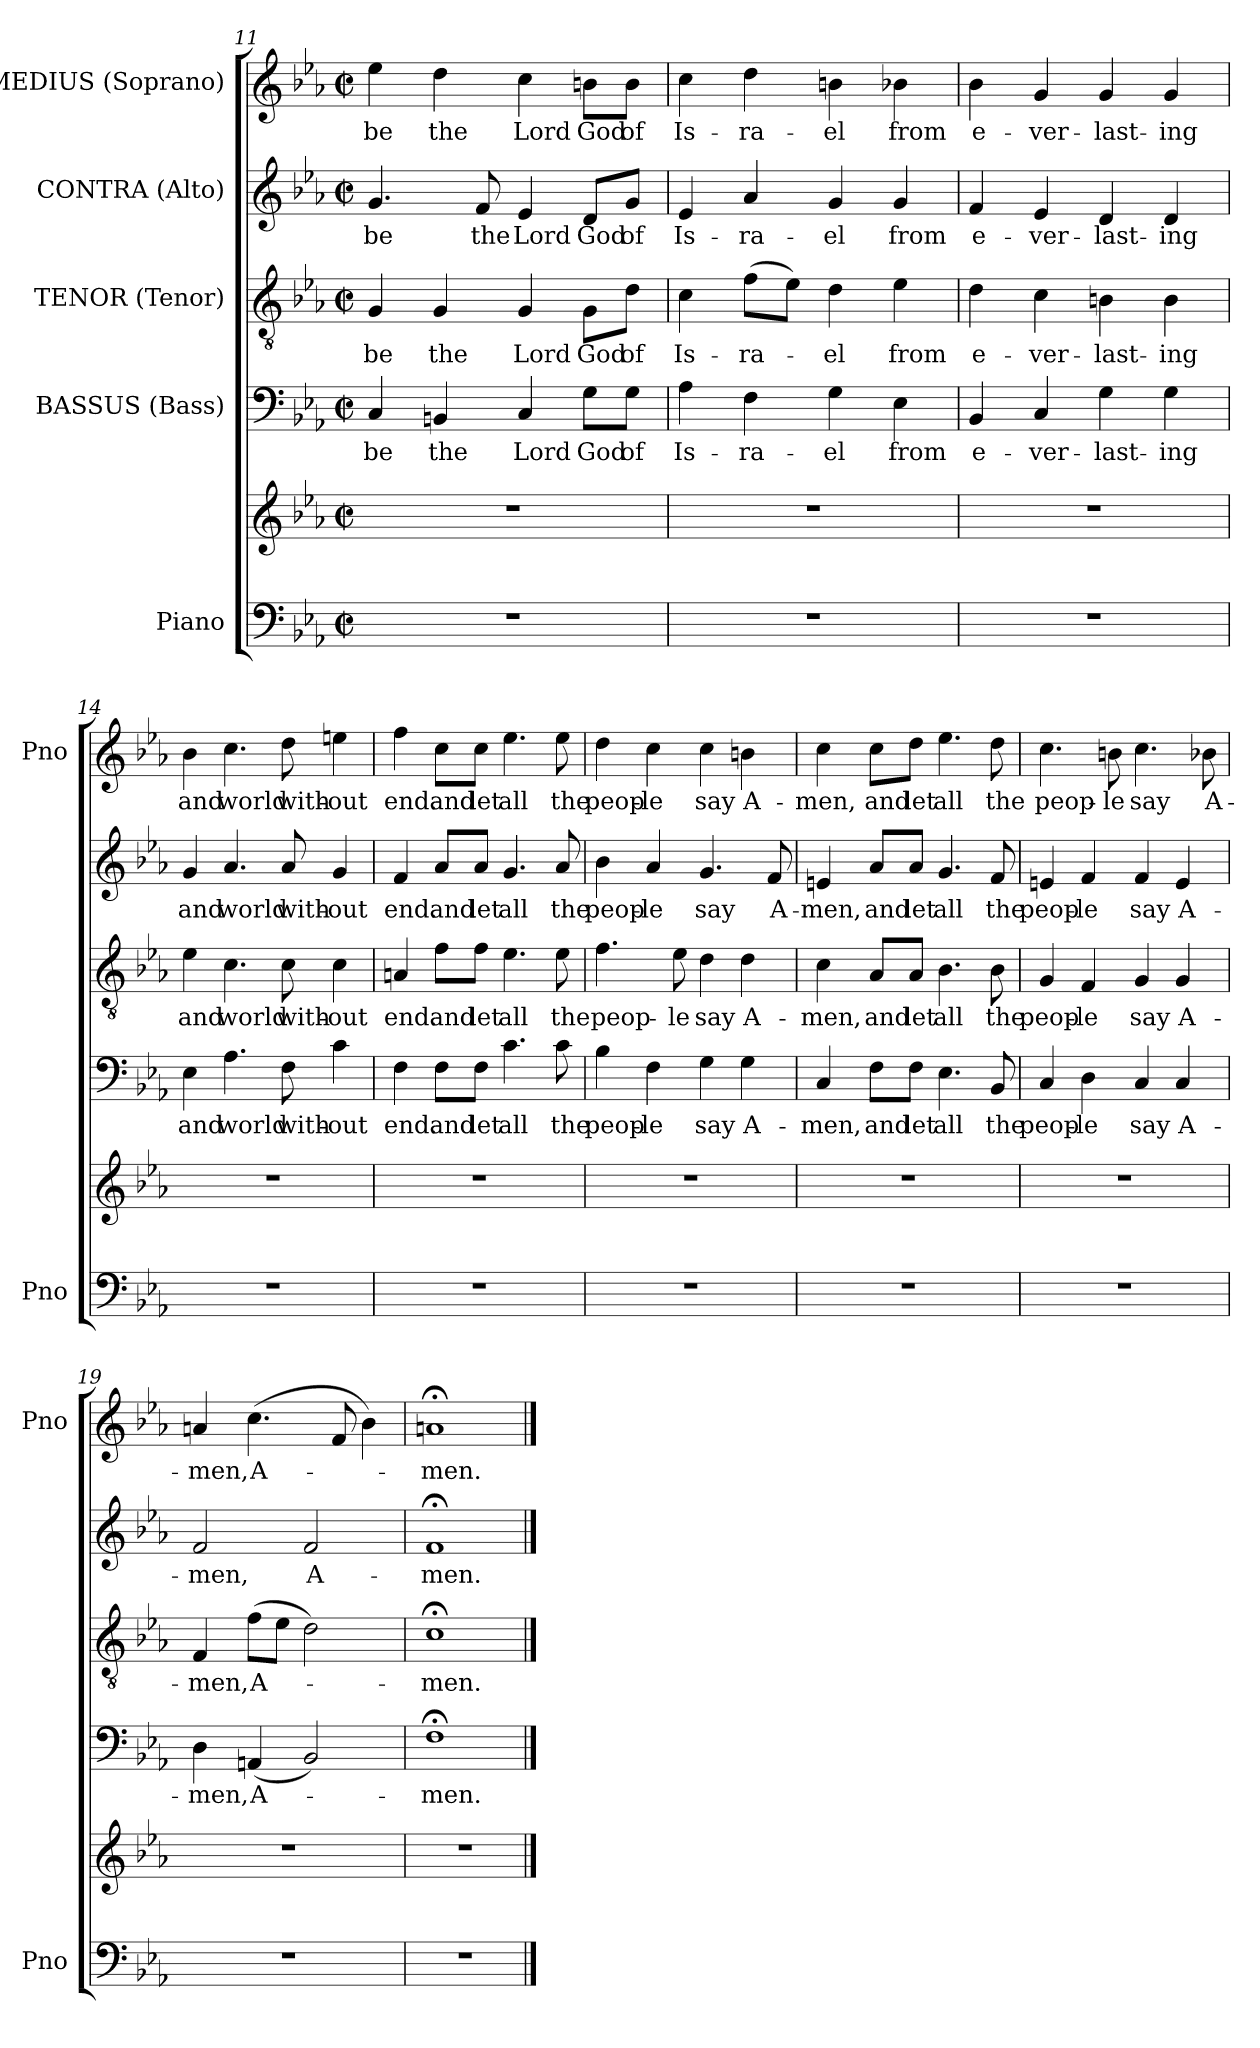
**kern	**kern	**kern	**text	**kern	**text	**kern	**text	**kern	**text
*part5	*part5	*part4	*part4	*part3	*part3	*part2	*part2	*part1	*part1
*staff6	*staff5	*staff4	*staff4	*staff3	*staff3	*staff2	*staff2	*staff1	*staff1
*I"Piano	*	*I"BASSUS (Bass)	*	*I"TENOR (Tenor)	*	*I"CONTRA (Alto)	*	*I"MEDIUS (Soprano)	*
*I'Pno	*	*	*	*	*	*	*	*I'Pno	*
*clefF4	*clefG2	*clefF4	*	*clefGv2	*	*clefG2	*	*clefG2	*
*k[b-e-a-]	*k[b-e-a-]	*k[b-e-a-]	*	*k[b-e-a-]	*	*k[b-e-a-]	*	*k[b-e-a-]	*
*E-:	*E-:	*E-:	*	*E-:	*	*E-:	*	*E-:	*
*M2/2	*M2/2	*M2/2	*	*M2/2	*	*M2/2	*	*M2/2	*
*met(c|)	*met(c|)	*met(c|)	*	*met(c|)	*	*met(c|)	*	*met(c|)	*
=11	=11	=11	=11	=11	=11	=11	=11	=11	=11
1r	1r	4C/	be	4G/	be	4.g/	be	4ee-\	be
.	.	4BBn/	the	4G/	the	.	.	4dd\	the
.	.	.	.	.	.	8f/	the	.	.
.	.	4C/	Lord	4G/	Lord	4e-/	Lord	4cc\	Lord
.	.	8G\L	God	8G\L	God	8d/L	God	8bn\L	God
.	.	8G\J	of	8d\J	of	8g/J	of	8b\J	of
=12	=12	=12	=12	=12	=12	=12	=12	=12	=12
1r	1r	4A-\	Is-	4c\	Is-	4e-/	Is-	4cc\	Is-
.	.	4F\	-ra-	(8f\L	-ra-	4a-/	-ra-	4dd\	-ra-
.	.	.	.	8e-\J)	.	.	.	.	.
.	.	4G\	-el	4d\	-el	4g/	-el	4bn\	-el
.	.	4E-\	from	4e-\	from	4g/	from	4b-X\	from
!!LO:PB:g=z
=13	=13	=13	=13	=13	=13	=13	=13	=13	=13
1r	1r	4BB-/	e-	4d\	e-	4f/	e-	4b-\	e-
.	.	4C/	-ver-	4c\	-ver-	4e-/	-ver-	4g/	-ver-
.	.	4G\	-last-	4Bn\	-last-	4d/	-last-	4g/	-last-
.	.	4G\	-ing	4B\	-ing	4d/	-ing	4g/	-ing
=14	=14	=14	=14	=14	=14	=14	=14	=14	=14
1r	1r	4E-\	and	4e-\	and	4g/	and	4b-\	and
.	.	4.A-\	world	4.c\	world	4.a-/	world	4.cc\	world
.	.	8F\	with-	8c\	with-	8a-/	with-	8dd\	with-
.	.	4c\	-out	4c\	-out	4g/	-out	4een\	-out
=15	=15	=15	=15	=15	=15	=15	=15	=15	=15
1r	1r	4F\	end.	4An/	end.	4f/	end.	4ff\	end.
.	.	8F\L	and	8f\L	and	8a-/L	and	8cc\L	and
.	.	8F\J	let	8f\J	let	8a-/J	let	8cc\J	let
.	.	4.c\	all	4.e-\	all	4.g/	all	4.ee-\	all
.	.	8c\	the	8e-\	the	8a-/	the	8ee-\	the
=16	=16	=16	=16	=16	=16	=16	=16	=16	=16
1r	1r	4B-\	peop-	4.f\	-peop-	4b-\	-peop-	4dd\	peop-
.	.	4F\	-le	.	.	4a-/	le	4cc\	-le
.	.	.	.	8e-\	-le	.	.	.	.
.	.	4G\	say	4d\	say	4.g/	say	4cc\	say
.	.	4G\	A-	4d\	-A-	.	.	4bn\	A-
.	.	.	.	.	.	8f/	A-	.	.
!!LO:LB:g=z
=17	=17	=17	=17	=17	=17	=17	=17	=17	=17
1r	1r	4C/	-­men,	4c\	-­men,	4en/	-­men,	4cc\	-­men,
.	.	8F\L	and	8A-/L	and	8a-/L	and	8cc\L	and
.	.	8F\J	let	8A-/J	let	8a-/J	let	8dd\J	let
.	.	4.E-\	all	4.B-\	all	4.g/	all	4.ee-\	all
.	.	8BB-/	the	8B-\	the	8f/	the	8dd\	the
=18	=18	=18	=18	=18	=18	=18	=18	=18	=18
1r	1r	4C/	peop-	4G/	-peop-	4en/	-peop-	4.cc\	peop-
.	.	4D\	-le	4F/	-le	4f/	-le	.	.
.	.	.	.	.	.	.	.	8bn\	-le
.	.	4C/	say	4G/	say	4f/	say	4.cc\	say
.	.	4C/	A-	4G/	A-	4e/	A-	.	.
.	.	.	.	.	.	.	.	8b-X\	A-
=19	=19	=19	=19	=19	=19	=19	=19	=19	=19
1r	1r	4D\	-men,	4F/	-men,	2f/	-men,	4an/	-men,
.	.	(4AAn/	A-	(8f\L	A-	.	.	(4.cc\	A-
.	.	.	.	8e-\J	.	.	.	.	.
.	.	2BB-/)	.	2d\)	.	2f/	A-	.	.
.	.	.	.	.	.	.	.	8f/	.
.	.	.	.	.	.	.	.	4b-\)	.
=20	=20	=20	=20	=20	=20	=20	=20	=20	=20
1r	1r	1F;<	-men.	1c;<	-men.	1f;<	-men.	1an;<	-men.
==	==	==	==	==	==	==	==	==	==
*-	*-	*-	*-	*-	*-	*-	*-	*-	*-
